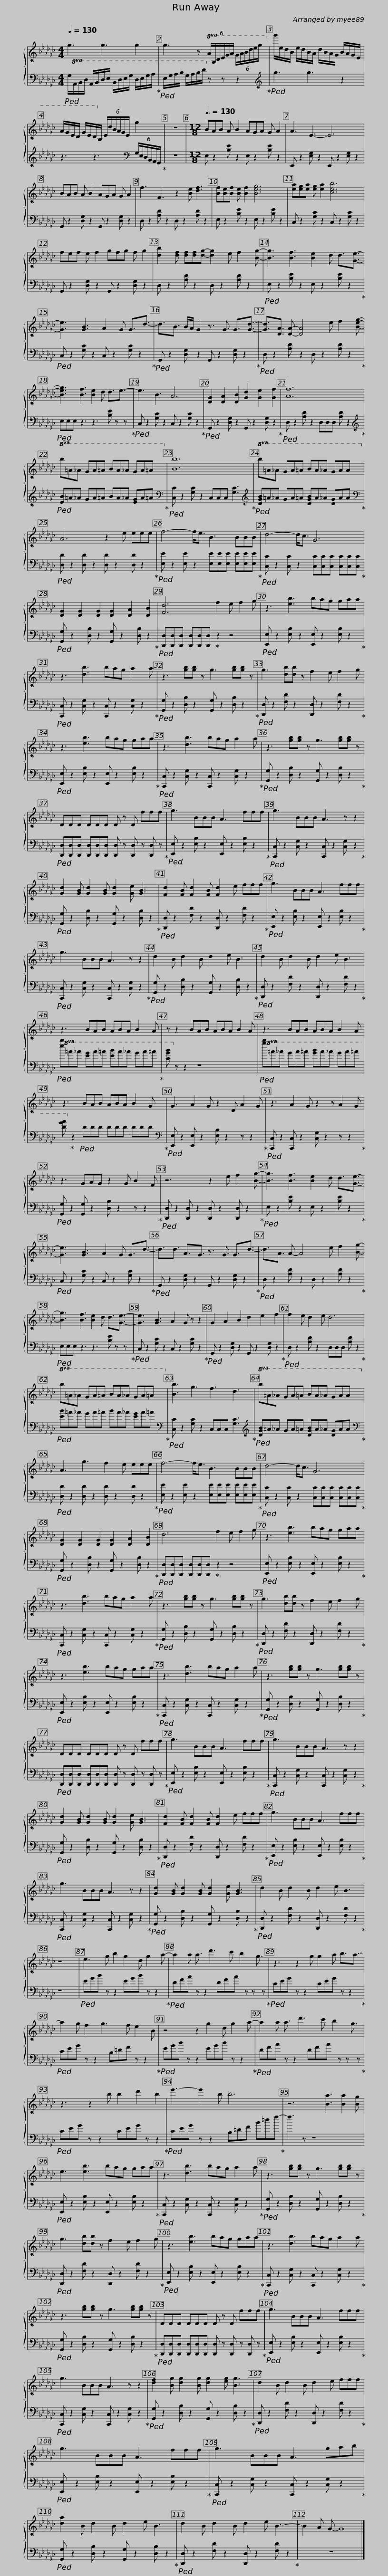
X:1
%%score { 1 | 2 }
L:1/8
Q:1/4=130
M:4/4
I:linebreak $
K:Gb
V:1 treble
V:2 bass
V:1
 g3 g3 g2 | g3 z!8va(! (6:4:6A/B/d/e/g/a/ (6:4:6g/a/b/d'/e'/g'/!8va)! |$!8va(! g'/e'/d'/b/ e'/d'/b/a/ d'/b/a/g/ b/a/g/e/ | a/g/e/d/ g/e/d/B/!8va)! (6:4:6e/d/B/A/G/E/ g2 | z8 |$ %5
[M:12/8][Q:3/8=130] BAB A B2 AGA G A2 | A3 E3- E6 | BAB A B2 AGA G A2 |$ f3 F3 z2 [Be] [df]3 | [Bf][Be][Bf] [Be] [Bf]2 [Beg]6 | %10
 [ea][eg][ea] [eg] [ea]2 [ceb]6 | fef e f2 gfg f g2 |$ [db]2 [df] [df][df][dg]- [dg]2 e f2 [Bg]- | [Bg]3 [Bf]3 [Be]2 d d3/2[Ge]3/2- | [Ge]3 [GB]3 A2 G G3/2d3/2- |$ %15
 d3/2B3/2 B/A/ G2 z3/2 G3/2 G3/2[Gd]3/2- | [Gd]3/2[DA]3/2 [DA]- [DA]4 e f2 [Beg]- | [Beg]3 [Bf]3 [Be]2 d d3/2e3/2- |$ e3 B3 A6 | [DG]2 [DA]2 [DB]2 [Gd]2 [Ge]2 [Gf]2 | %20
 [Af]12 |$!8va(! b=a_a ga=a ba_a ga=a!8va)! | [Bb]12 |$!8va(! b=a_a ga=a ba_a gaa!8va)! | A6 z2 e eee | %25
 f4- f<e B3 BBB |$ d4- d<c G6 | [DG]2 [DG]2 [DG]2 [DG]2 [DA]2 [DB]2 | [Fd]6 f2 e f2 g |$ z3 [eb]3 bag gaa | %30
 z3 [db]3 bag a2 a | z3 [gb][gb] z g3 [gb][gb] z |$ g3 [db][db] z f2 e f2 g | z3 [eb]3 bag gaa | z3 [db]3 bag a2 a |$ %35
 z3 [gb][gb] z g3 [gb][gb] z | DDD DDD D z D fff | g3 BBB A3 fff |$ g3 BBB A3 z z2 | [Gd]2 [GB] [Gd]2 [GB] [Gd]2 [Ge] [GB]3 | %40
 [Fd]2 [FB] [Fd]2 [FB] [Fd]2 e fff |$ g3 BBB A3 fff | g3 BBB A3 z z2 | d2 B d2 B d2 e B3 |$ d2 B d2 B d2 e B3 | %45
 z3 BAB ABA B2 A |$ z z2 BAB ABA B2 A | z3 BAB ABA B2 A | z3 BAB ABA B2 G |$ G3 A2 G z2 D A2 G | %50
 z3 A2 G z2 z A2 G | z3 GAG z2 G B2 F |$ z6 z2 e f2 [Bg]- | [Bg]3 [Bf]3 [Be]2 d d3/2[Ge]3/2- | [Ge]3 [GB]3 A2 G G3/2d3/2- |$ %55
 d3/2d3/2 A3/2G3/2 z3/2 G3/2 G3/2d3/2- | d3/2A3/2 A- A4 e f2 [Bg]- | [Bg]3 [Bf]3 [Be]2 d d3/2[Ge]3/2- |$ [Ge]3 [GB]3 A2 G z z2 | G2 A2 B2 d2 e2 f2 | %60
 f2 e d2 e d6 |$!8va(! b=a_a ga=a ba_a ga=a!8va)! | [Bb]3 g3 f3 d3 |$!8va(! b=a_a ga=a ba_a gaa!8va)! | A3 g3 f2 e eee | %65
 f4- f<e B3 BBB |$ d4- d<c G6 | [DG]2 [DG]2 [DG]2 [DG]2 [DA]2 [DB]2 | d6 f2 e f2 g |$ z3 [eb]3 bag gaa | %70
 z3 [db]3 bag a2 a | z3 [gb][gb] z g3 [gb][gb] z |$ g3 [db][db] z f2 e f2 g | z3 [eb]3 bag gaa | z3 [db]3 bag a2 a |$ %75
 z3 [gb][gb] z g3 [gb][gb] z | DDD DDD D z D fff | g3 BBB A3 fff |$ g3 BBB A3 z z2 | [Gd]2 [GB] [Gd]2 [GB] [Gd]2 [Ge] [GB]3 | %80
 [Fd]2 [FB] [Fd]2 [FB] [Fd]2 e fff |$ g3 BBB A3 fff | g3 BBB A3 z z2 | [Gd]2 [GB] [Gd]2 [GB] [Gd]2 [Ge] [GB]3 |$ d2 B d2 B d2 e B3 | %85
 z12 | e3 g b2 g2 d g2 a- |$ a2 a a3/2 d'3 c' b2 g3/2 | z3 z2 g g2 a b3/2a3/2- | a2 g f2 g3 f e2 B |$ %90
 z4 z2 g2 d g2 a- | a2 a a3/2 d'3 c' b2 g3/2 | z3 z2 b b2 d'2 b2 |$ e'3- e'2 b b6 | z6 [Ba]3 [Ba]2 [Bg] | %95
 e3 [eb]3 bag gaa |$ z3 [db]3 bag a2 a | z3 [gb][gb] z g3 [gb][gb] z | g3 [db][db] z f2 e f2 g |$ z3 [eb]3 bag gaa | %100
 z3 [db]3 bag a2 a | z3 [gb][gb] z g3 [gb][gb] z |$ DDD DDD D z D fff | g3 BBB A3 fff | g3 BBB A3 z z2 |$ %105
 [df]2 [Bg] [dg]2 [Bg] [dg]2 [eg] [Bg]3 | d2 B d2 B d2 e fff | g3 BBB A3 fff |$ g3 BBB A3 gab | [da]2 B d2 B d2 e B3 | %110
 d2 B d2 B d2 e B3- |$ B2 A G- G8 |] %112
V:2
!ped!!8va(! G,/A,/B,/D/ A,/B,/D/E/ B,/D/E/G/ D/E/G/A/!ped-up! |!ped! E/G/A/B/ G/A/B/d/!8va)! z z z2!ped-up! |$[K:treble]!ped! g3 g3 z2 | z3 z3[K:bass] (6:4:6G,/E,/D,/B,,/A,,/G,,/!ped-up! | z8 |$ %5
[M:12/8] E, z2 [B,E] z2 E, z2 [B,E] z2 | E,, z2 [E,G,] z2 E,, z2 [E,G,] z2 | G,, z2 [D,G,] z2 G,, z2 [D,G,] z2 |$ D, z2 [A,D] z2 D, z2 [A,D] z2 | E, z2 [B,E] z2 E, z2 [B,E] z2 | %10
 C, z2 [G,C] z2 C, z2 [G,C] z2 | G,, z2 [D,G,] z2 G,, z2 [D,G,] z2 |$ D, z2 [A,D] z2 D, z2 [A,D] z2 |!ped! E, z2 [B,E] z2 E, z2 [B,E] z2!ped-up! |!ped! C, z2 [G,C] z2 C, z2 [G,C] z2!ped-up! |$ %15
!ped! G,, z2 [D,G,] z2 G,, z2 [D,G,] z2!ped-up! |!ped! D, z2 [A,D] z2 D, z2 [A,D] z2!ped-up! |!ped! E,E,E, z3 z3 [B,E] z z!ped-up! |$!ped! C, z2 [G,C] z2 C, z2 [G,C] z2!ped-up! |!ped! G,, z2 [D,G,] z2 G,, z2 [D,G,] z2!ped-up! | %20
!ped! D, z2 [A,D] z2 D,D,D, [A,D] z2!ped-up! |$[K:treble]!ped! [EB]=A_A GA=A BA_A [EG]A=A!ped-up! |[K:bass]!ped! [C,C] z2 [G,C] z2 C,C,C, [G,C]3!ped-up! |$[K:treble]!ped! [DGB]=A_A GA=A [DGB]A_A [DG]AA!ped-up! |[K:bass]!ped! [D,D] z2 [D,D] z2 [D,D] z2 [D,D] z2!ped-up! | %25
!ped! [E,E] z2 [E,E] z2 [E,E][E,E][E,E] [E,E][E,E][E,E]!ped-up! |$!ped! [C,C] z2 [C,C] z2 [C,C][C,C][C,C] [C,C][C,C][C,C]!ped-up! |!ped! [G,,G,] z2 [D,B,] z2 [G,,G,] z2 [D,B,] z2!ped-up! |!ped! [D,,D,][D,,D,][D,,D,] [D,,D,][D,,D,][D,,D,]!ped-up! z2 z4 |$!ped! [E,,E,] z2 [E,B,] z2 [E,,E,] z2 [E,B,] z2!ped-up! | %30
!ped! [C,,C,] z2 [C,G,] z2 [C,,C,] z2 [C,G,] z2!ped-up! |!ped! [G,,G,] z2 [D,B,] z2 [G,,G,] z2 [D,B,] z2!ped-up! |$!ped! [D,,D,] z2 [F,D] z2 [D,,D,] z2 [F,D] z2!ped-up! |!ped! [E,,E,] z2 [E,B,] z2 [E,,E,] z2 [E,B,] z2!ped-up! |!ped! [C,,C,] z2 [C,G,] z2 [C,,C,] z2 [C,G,] z2!ped-up! |$ %35
!ped! [G,,G,] z2 [D,B,] z2 [G,,G,] z2 [D,B,] z2!ped-up! |!ped! [D,,D,][D,,D,][D,,D,] [D,,D,][D,,D,][D,,D,] [D,,D,] z [D,,D,] z [D,,D,] z!ped-up! |!ped! [E,,E,] z2 [E,B,] z2 [E,,E,] z2 [E,B,] z2!ped-up! |$!ped! [C,,C,] z2 [C,G,] z2 [C,,C,] z2 [C,G,] z2!ped-up! |!ped! [G,,G,] z2 [D,B,] z2 [G,,G,] z2 [D,B,] z2!ped-up! | %40
!ped! [D,,D,] z2 [F,D] z2 [D,,D,] z2 [F,D] z2!ped-up! |$!ped! [E,,E,] z2 [E,B,] z2 [E,,E,] z2 [E,B,] z2!ped-up! |!ped! [C,,C,] z2 [C,G,] z2 [C,,C,] z2 [C,G,] z2!ped-up! |!ped! [G,,G,] z2 [D,B,] z2 [G,,G,] z2 [D,B,] z2!ped-up! |$!ped! [D,,D,] z2 [F,D] z2 [D,,D,] z2 [F,D] z2!ped-up! | %45
!ped!!8va(! [eb]=a_a [eg]a=a [eb]a_a ga=a!ped-up! |$ [cgb]!8va)! z z2 z8 |!8va(!!ped! [gb]=a_a ga=a [gb]a_a ga=a | [dga]!8va)!!ped-up! z2!ped! DDD DDD DDD!ped-up! |$[K:bass]!ped! [E,,E,] z2 [E,,E,] z2 [E,B,] z2 z z2!ped-up! | %50
!ped! [C,,C,] z2 [C,,C,] z2 [C,G,] z2 z z2!ped-up! |!ped! [G,,G,] z2 [G,,G,] z2 [D,B,] z2 z z2!ped-up! |$!ped! [D,,D,] z2 [D,,D,] z2 [D,,D,] z2 [D,,D,] z2!ped-up! |!ped! E, z2 [B,E] z2 E, z2 [B,E] z2!ped-up! |!ped! C, z2 [G,C] z2 C, z2 [G,C] z2!ped-up! |$ %55
!ped! G,, z2 [D,G,] z2 G,, z2 [D,G,] z2!ped-up! |!ped! D, z2 [A,D] z2 D, z2 [A,D] z2!ped-up! |!ped! E,E,E, z3 z3 [B,E] z z!ped-up! |$!ped! C, z2 [G,C] z2 C, z2 [G,C] z2!ped-up! |!ped! G,, z2 [D,G,] z2 G,, z2 [D,G,] z2!ped-up! | %60
!ped! D, z2 [A,D] z2 D,D,D, [A,D] z2!ped-up! |$!ped! [EB]=A_A GA=A BA_A [EG]A=A!ped-up! |[K:bass]!ped! [C,C] z2 [G,C] z2 C,C,C, [G,C]3!ped-up! |$[K:treble]!ped! [DGB]=A_A GA=A [DGB]A_A [DG]AA!ped-up! |[K:bass]!ped! [D,D] z2 [D,D] z2 [D,D] z2 [D,D] z2!ped-up! | %65
!ped! [E,E] z2 [E,E] z2 [E,E][E,E][E,E] [E,E][E,E][E,E]!ped-up! |$!ped! [C,C] z2 [C,C] z2 [C,C][C,C][C,C] [C,C][C,C][C,C]!ped-up! |!ped! [G,,G,] z2 [D,B,] z2 [G,,G,] z2 [D,B,] z2!ped-up! |!ped! [D,,D,][D,,D,][D,,D,] [D,,D,][D,,D,][D,,D,]!ped-up! z2 z4 |$!ped! [E,,E,] z2 [E,B,] z2 [E,,E,] z2 [E,B,] z2!ped-up! | %70
!ped! [C,,C,] z2 [C,G,] z2 [C,,C,] z2 [C,G,] z2!ped-up! |!ped! [G,,G,] z2 [D,B,] z2 [G,,G,] z2 [D,B,] z2!ped-up! |$!ped! [D,,D,] z2 [F,D] z2 [D,,D,] z2 [F,D] z2!ped-up! |!ped! [E,,E,] z2 [E,B,] z2 [E,,E,] z2 [E,B,] z2!ped-up! |!ped! [C,,C,] z2 [C,G,] z2 [C,,C,] z2 [C,G,] z2!ped-up! |$ %75
!ped! [G,,G,] z2 [D,B,] z2 [G,,G,] z2 [D,B,] z2!ped-up! |!ped! [D,,D,][D,,D,][D,,D,] [D,,D,][D,,D,][D,,D,] [D,,D,] z [D,,D,] z [D,,D,] z!ped-up! |!ped! [E,,E,] z2 [E,B,] z2 [E,,E,] z2 [E,B,] z2!ped-up! |$!ped! [C,,C,] z2 [C,G,] z2 [C,,C,] z2 [C,G,] z2!ped-up! |!ped! [G,,G,] z2 [D,B,] z2 [G,,G,] z2 [D,B,] z2!ped-up! | %80
!ped! [D,,D,] z2 [F,D] z2 [D,,D,] z2 [F,D] z2!ped-up! |$!ped! [E,,E,] z2 [E,B,] z2 [E,,E,] z2 [E,B,] z2!ped-up! |!ped! [C,,C,] z2 [C,G,] z2 [C,,C,] z2 [C,G,] z2!ped-up! |!ped! [G,,G,] z2 [D,B,] z2 [G,,G,] z2 [D,B,] z2!ped-up! |$!ped! [D,,D,] z2 [F,D] z2 [D,,D,] z2 [F,D] z2!ped-up! | %85
 z12 |!ped! EGB z z2 EGB z z2!ped-up! |$!ped! DFA z z2 DFA z z z!ped-up! |!ped! CEG z z2 CEG z z2!ped-up! |!ped! CEG z z2 B,=DF z z2!ped-up! |$ %90
!ped! EGB z z2 EGB z z2!ped-up! |!ped! DFA z z2 DFA z z z!ped-up! |!ped! CEG z z2 CEG z z2!ped-up! |$!ped! CEG z z2 B,=DF B=df-!ped-up! | f3 z z8 | %95
!ped! [E,,E,] z2 [E,B,] z2 [E,,E,] z2 [E,B,] z2!ped-up! |$!ped! [C,,C,] z2 [C,G,] z2 [C,,C,] z2 [C,G,] z2!ped-up! |!ped! [G,,G,] z2 [D,B,] z2 [G,,G,] z2 [D,B,] z2!ped-up! |!ped! [D,,D,] z2 [F,D] z2 [D,,D,] z2 [F,D] z2!ped-up! |$!ped! [E,,E,] z2 [E,B,] z2 [E,,E,] z2 [E,B,] z2!ped-up! | %100
!ped! [C,,C,] z2 [C,G,] z2 [C,,C,] z2 [C,G,] z2!ped-up! |!ped! [G,,G,] z2 [D,B,] z2 [G,,G,] z2 [D,B,] z2!ped-up! |$!ped! [D,,D,][D,,D,][D,,D,] [D,,D,][D,,D,][D,,D,] [D,,D,] z [D,,D,] z [D,,D,] z!ped-up! |!ped! [E,,E,] z2 [E,B,] z2 [E,,E,] z2 [E,B,] z2!ped-up! |!ped! [C,,C,] z2 [C,G,] z2 [C,,C,] z2 [C,G,] z2!ped-up! |$ %105
!ped! [G,,G,] z2 [D,B,] z2 [G,,G,] z2 [D,B,] z2!ped-up! |!ped! [D,,D,] z2 [F,D] z2 [D,,D,] z2 [F,D] z2!ped-up! |!ped! [E,,E,] z2 [E,B,] z2 [E,,E,] z2 [E,B,] z2!ped-up! |$!ped! [C,,C,] z2 [C,G,] z2 [C,,C,] z2 [C,G,] z2!ped-up! |!ped! [G,,G,] z2 [D,B,] z2 [G,,G,] z2 [D,B,] z2!ped-up! | %110
!ped! [D,,D,] z2 [F,D] z2 [D,,D,] z2 [F,D] z2!ped-up! |$ z12 |] %112
